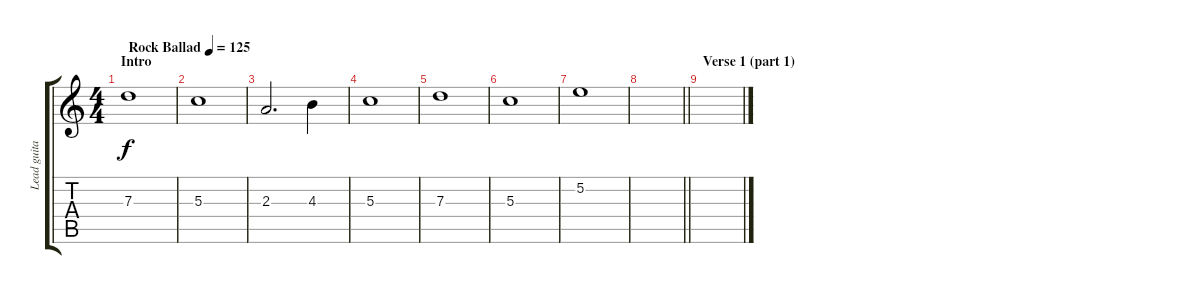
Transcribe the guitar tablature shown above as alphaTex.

\track ("Lead guitar 2" "Lead guita") {instrument overdrivenguitar}
\staff {score tabs}
\tuning (E4 B3 G3 D3 A2 E2) {hide}
\ts (4 4)
\section ("" "Intro")
\tempo (125 "Rock Ballad")
\clef g2
\ks c
7.3.1{dy f instrument overdrivenguitar} |
5.3.1 |
2.3.2{d} 4.3.4 |
5.3.1 |
7.3.1 |
5.3.1 |
5.2.1 |
\barLineRight lightlight
|
\section ("" "Verse 1 (part 1)")
